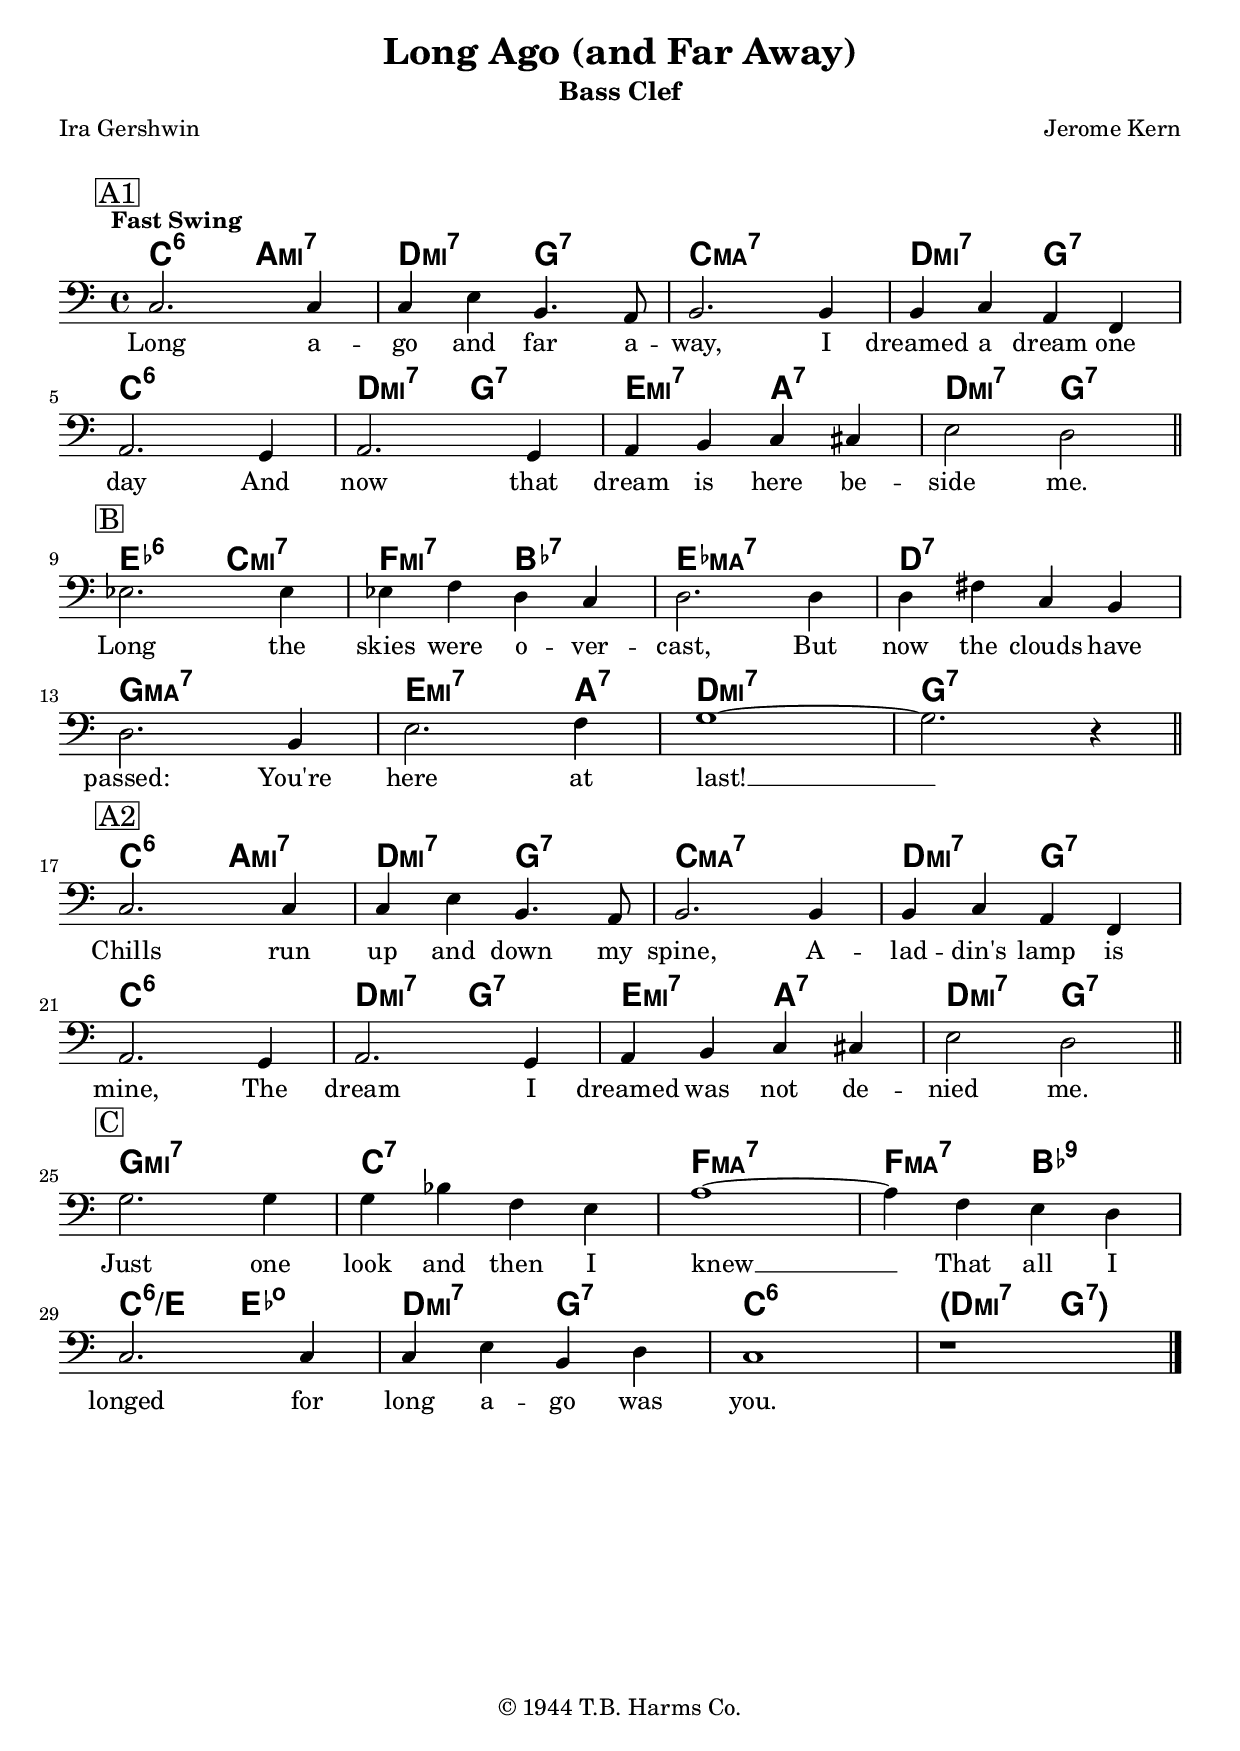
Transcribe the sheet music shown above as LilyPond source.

\version "2.24.0"

\include "english.ly"

instrument = "Bass Clef"
whatKey = c,
whatClef = "bass"

%% -*- Mode: LilyPond -*-

\include "lead-sheets.ily"

\header {
  title = "Long Ago (and Far Away)"
  subtitle = \instrument
  poet = "Ira Gershwin"
  composer = "Jerome Kern"
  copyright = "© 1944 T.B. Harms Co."
}

refrainLyrics = \lyricmode {
Long a -- go and far a -- way, I dreamed a dream one day
And now that dream is here be -- side me.
Long the skies were o -- ver -- cast, But now the clouds have passed:
You're here at last! __
Chills run up and down my spine, A -- lad -- din's lamp is mine,
The dream I dreamed was not de -- nied me.
Just one look and then I knew __
That all I longed for long a -- go was you.
}

refrainChords = \chordmode {
  f2:6 d2:m7 g2:m7 c2:7 f1:maj7 g2:m7 c2:7
  f1:6 g2:m7 c2:7 a2:m7 d2:7 g2:m7 c2:7

  af2:6 f2:m7 bf2:m7 ef2:7 af1:maj7 g1:7
  c1:maj7 a2.:m7 d4:7 g1:m7 c1:7

  f2:6 d2:m7 g2:m7 c2:7 f1:maj7 g2:m7 c2:7
  f1:6 g2:m7 c2:7 a2:m7 d2:7 g2:m7 c2:7

  c1:m7 f1:7 bf1:maj7 bf2:maj7 ef2:9
  f2:6/a af2:dim7 g2:m7 c2:7 f1:6
  \chordOpenParen{ g2:m7 }
  \chordCloseParen{ c:7 }
}

refrainKey = f

refrainMelody = \relative f' {
  \time 4/4
  \key \refrainKey \major
  \clef \whatClef
  \tempo "Fast Swing"

  \mark \markup{ \box "A1" }
  
  f2. f4 | f4 a4 e4. d8 | e2. e4 | e4 f4 d4 bf4 |
  d2. c4 | d2. c4 | d4 e4 f4 fs4 | a2 g2 |

  \bar "||"
  \break

  \mark \markup{ \box "B" }
  
  af2. af4 | af4 bf4 g4 f4 | g2. g4 | g4 b4 f4 e4 |
  g2. e4 | a2. bf4 | c1~ | c2. r4 |

  \bar "||"
  \break

  \mark \markup{ \box "A2" }
  
  f,2. f4 | f4 a4 e4. d8 | e2. e4 | e4 f4 d4 bf4 |
  d2. c4 | d2. c4 | d4 e4 f4 fs4 | a2 g2 |
  
  \bar "||"
  \break

  \mark \markup{ \box "C" }

  c2. c4 | c4 ef4 bf4 a4 | d1~ | d4 bf4 a4 g4 |
  f2. f4 | f4 a4 e4 g4 | f1 | r1 |

  \bar "|."
}

\include "paper.ily"

\markup {
  % Leave a gap after the header
  \vspace #1
}

\include "refrain.ily"

